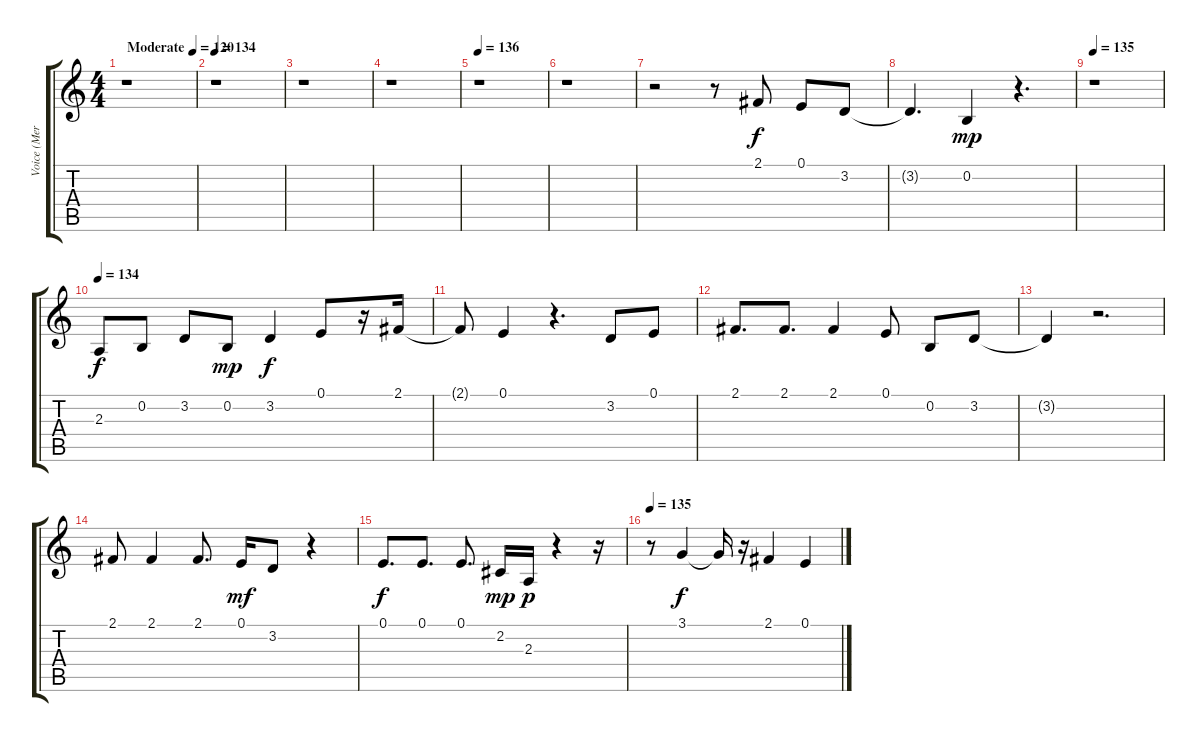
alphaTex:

\track ("Voice (Mercury)" "Voice (Mer") {instrument lead6voice}
\staff {score tabs}
\tuning (E4 B3 G3 D3 A2 E2) {hide}
\ts (4 4)
\tempo (120 "Moderate")
\clef g2
\ks c
r.1{dy f instrument lead6voice} |
\tempo 134
r.1 |
r.1 |
r.1 |
\tempo 136
r.1 |
r.1 |
r.2 r.8 2.1.8 0.1.8 3.2.8 |
3.2{t}.4{d} 0.2.4{dy mp} r.4{d} |
\tempo 135
r.1 |
\tempo 134
2.3.8{dy f} 0.2.8 3.2.8 0.2.8{dy mp} 3.2.4{dy f} 0.1.8 r.16 2.1.16 |
2.1{t}.8 0.1.4 r.4{d} 3.2.8 0.1.8 |
2.1.8{d} 2.1.8{d} 2.1.4 0.1.8 0.2.8 3.2.8 |
3.2{t}.4 r.2{d} |
2.1.8 2.1.4 2.1.8{d} 0.1.16{dy mf} 3.2.8 r.4 |
0.1.8{d dy f} 0.1.8{d} 0.1.8{d} 2.2.16{dy mp} 2.3.16{dy p} r.4 r.16 |
\tempo 135
r.8 3.1.4{dy f} 3.1{t}.16 r.16 2.1.4 0.1.4
